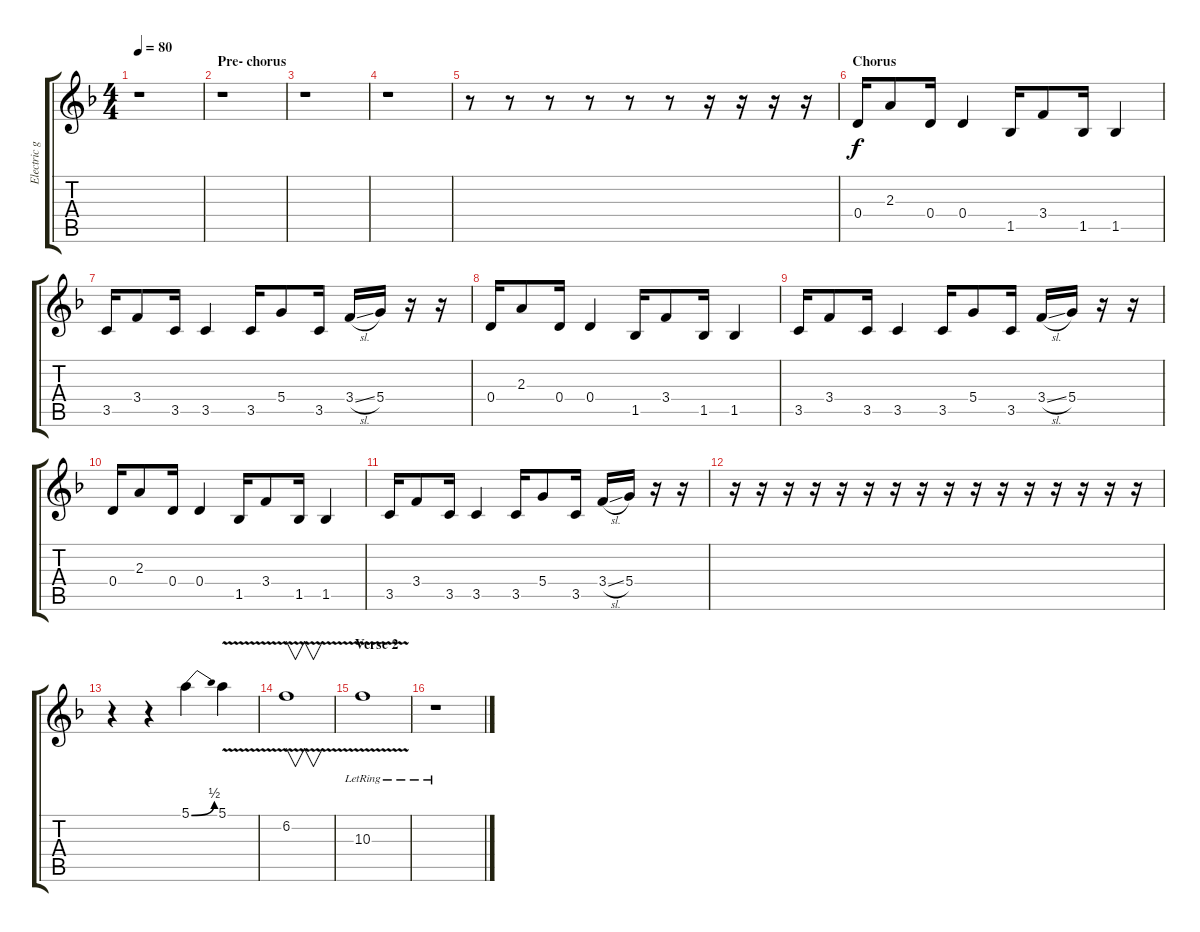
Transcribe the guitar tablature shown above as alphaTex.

\track ("Electric guitar" "Electric g") {instrument electricguitarmuted}
\staff {score tabs}
\tuning (E4 B3 G3 D3 A2 E2) {hide}
\ts (4 4)
\tempo 80
\clef g2
\ks dminor
r.1{dy f} |
\section ("" "Pre- chorus")
r.1 |
r.1 |
r.1 |
r.8 r.8 r.8 r.8 r.8 r.8 r.16 r.16 r.16 r.16 |
\section ("" "Chorus")
0.4.16 2.3.8 0.4.16 0.4.4 1.5.16 3.4.8 1.5.16 1.5.4 |
3.5.16 3.4.8 3.5.16 3.5.4 3.5.16 5.4.8 3.5.16 3.4{sl}.16 5.4.16 r.16 r.16 |
0.4.16 2.3.8 0.4.16 0.4.4 1.5.16 3.4.8 1.5.16 1.5.4 |
3.5.16 3.4.8 3.5.16 3.5.4 3.5.16 5.4.8 3.5.16 3.4{sl}.16 5.4.16 r.16 r.16 |
0.4.16 2.3.8 0.4.16 0.4.4 1.5.16 3.4.8 1.5.16 1.5.4 |
3.5.16 3.4.8 3.5.16 3.5.4 3.5.16 5.4.8 3.5.16 3.4{sl}.16 5.4.16 r.16 r.16 |
r.16 r.16 r.16 r.16 r.16 r.16 r.16 r.16 r.16 r.16 r.16 r.16 r.16 r.16 r.16 r.16 |
r.4 r.4 5.1{be (bend 0 0 60 2)}.4 5.1{v}.4 |
6.2{v}.1{v} |
\section ("" "Verse 2")
10.3{v lr}.1 |
r.1
